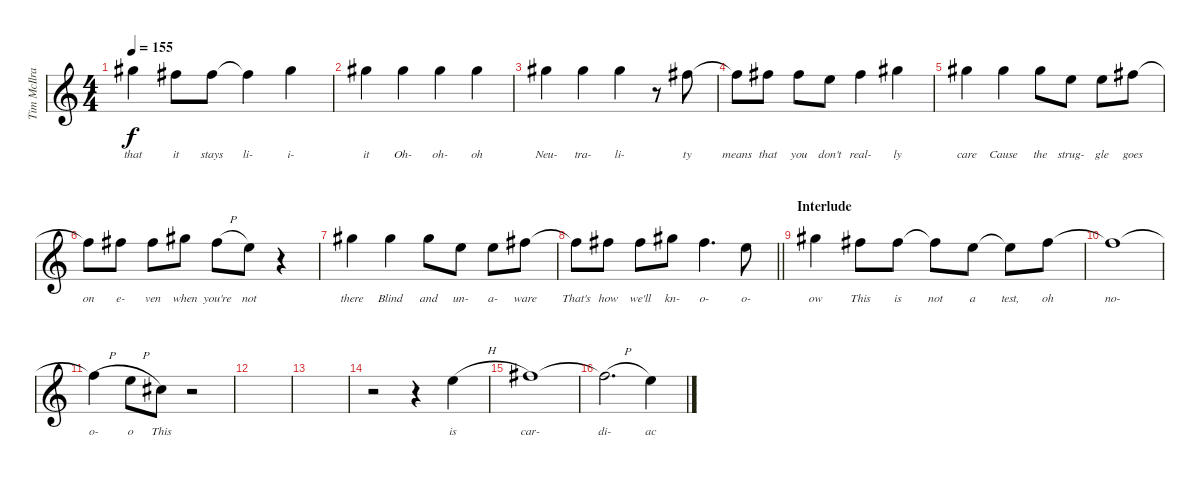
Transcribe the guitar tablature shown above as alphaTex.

\track ("Tim McIlrath - Vocals" "Tim McIlra") {instrument overdrivenguitar}
\staff {score}
\tuning (E4 B3 G3 D3 A2 E2) {hide}
\ts (4 4)
\tempo 155
\clef g2
\ks c
13.3.4{lyrics (0 "that") lyrics (1 "") lyrics (2 "") lyrics (3 "") lyrics (4 "") dy f} 11.3.8{lyrics (0 "it") lyrics (1 "") lyrics (2 "") lyrics (3 "") lyrics (4 "")} 11.3.8{lyrics (0 "stays") lyrics (1 "") lyrics (2 "") lyrics (3 "") lyrics (4 "")} 11.3{t}.4{lyrics (0 "li-") lyrics (1 "") lyrics (2 "") lyrics (3 "") lyrics (4 "")} 13.3.4{lyrics (0 "i-") lyrics (1 "") lyrics (2 "") lyrics (3 "") lyrics (4 "")} |
13.3.4{lyrics (0 "it") lyrics (1 "") lyrics (2 "") lyrics (3 "") lyrics (4 "")} 13.3.4{lyrics (0 "Oh-") lyrics (1 "") lyrics (2 "") lyrics (3 "") lyrics (4 "")} 13.3.4{lyrics (0 "oh-") lyrics (1 "") lyrics (2 "") lyrics (3 "") lyrics (4 "")} 13.3.4{lyrics (0 "oh") lyrics (1 "") lyrics (2 "") lyrics (3 "") lyrics (4 "")} |
13.3.4{lyrics (0 "Neu-") lyrics (1 "") lyrics (2 "") lyrics (3 "") lyrics (4 "")} 13.3.4{lyrics (0 "tra-") lyrics (1 "") lyrics (2 "") lyrics (3 "") lyrics (4 "")} 13.3.4{lyrics (0 "li-") lyrics (1 "") lyrics (2 "") lyrics (3 "") lyrics (4 "")} r.8 11.3.8{lyrics (0 "ty") lyrics (1 "") lyrics (2 "") lyrics (3 "") lyrics (4 "")} |
11.3{t}.8{lyrics (0 "means") lyrics (1 "") lyrics (2 "") lyrics (3 "") lyrics (4 "")} 11.3.8{lyrics (0 "that") lyrics (1 "") lyrics (2 "") lyrics (3 "") lyrics (4 "")} 11.3.8{lyrics (0 "you") lyrics (1 "") lyrics (2 "") lyrics (3 "") lyrics (4 "")} 9.3.8{lyrics (0 "don't") lyrics (1 "") lyrics (2 "") lyrics (3 "") lyrics (4 "")} 11.3.4{lyrics (0 "real-") lyrics (1 "") lyrics (2 "") lyrics (3 "") lyrics (4 "")} 13.3.4{lyrics (0 "ly") lyrics (1 "") lyrics (2 "") lyrics (3 "") lyrics (4 "")} |
13.3.4{lyrics (0 "care") lyrics (1 "") lyrics (2 "") lyrics (3 "") lyrics (4 "")} 13.3.4{lyrics (0 "Cause") lyrics (1 "") lyrics (2 "") lyrics (3 "") lyrics (4 "")} 13.3.8{lyrics (0 "the") lyrics (1 "") lyrics (2 "") lyrics (3 "") lyrics (4 "")} 9.3.8{lyrics (0 "strug-") lyrics (1 "") lyrics (2 "") lyrics (3 "") lyrics (4 "")} 9.3.8{lyrics (0 "gle") lyrics (1 "") lyrics (2 "") lyrics (3 "") lyrics (4 "")} 11.3.8{lyrics (0 "goes") lyrics (1 "") lyrics (2 "") lyrics (3 "") lyrics (4 "")} |
11.3{t}.8{lyrics (0 "on") lyrics (1 "") lyrics (2 "") lyrics (3 "") lyrics (4 "")} 11.3.8{lyrics (0 "e-") lyrics (1 "") lyrics (2 "") lyrics (3 "") lyrics (4 "")} 11.3.8{lyrics (0 "ven") lyrics (1 "") lyrics (2 "") lyrics (3 "") lyrics (4 "")} 13.3.8{lyrics (0 "when") lyrics (1 "") lyrics (2 "") lyrics (3 "") lyrics (4 "")} 11.3{h}.8{lyrics (0 "you're") lyrics (1 "") lyrics (2 "") lyrics (3 "") lyrics (4 "")} 9.3.8{lyrics (0 "not") lyrics (1 "") lyrics (2 "") lyrics (3 "") lyrics (4 "")} r.4 |
13.3.4{lyrics (0 "there") lyrics (1 "") lyrics (2 "") lyrics (3 "") lyrics (4 "")} 13.3.4{lyrics (0 "Blind") lyrics (1 "") lyrics (2 "") lyrics (3 "") lyrics (4 "")} 13.3.8{lyrics (0 "and") lyrics (1 "") lyrics (2 "") lyrics (3 "") lyrics (4 "")} 9.3.8{lyrics (0 "un-") lyrics (1 "") lyrics (2 "") lyrics (3 "") lyrics (4 "")} 9.3.8{lyrics (0 "a-") lyrics (1 "") lyrics (2 "") lyrics (3 "") lyrics (4 "")} 11.3.8{lyrics (0 "ware") lyrics (1 "") lyrics (2 "") lyrics (3 "") lyrics (4 "")} |
\barLineRight lightlight
11.3{t}.8{lyrics (0 "That's") lyrics (1 "") lyrics (2 "") lyrics (3 "") lyrics (4 "")} 11.3.8{lyrics (0 "how") lyrics (1 "") lyrics (2 "") lyrics (3 "") lyrics (4 "")} 11.3.8{lyrics (0 "we'll") lyrics (1 "") lyrics (2 "") lyrics (3 "") lyrics (4 "")} 13.3.8{lyrics (0 "kn-") lyrics (1 "") lyrics (2 "") lyrics (3 "") lyrics (4 "")} 11.3.4{d lyrics (0 "o-") lyrics (1 "") lyrics (2 "") lyrics (3 "") lyrics (4 "")} 9.3.8{lyrics (0 "o-") lyrics (1 "") lyrics (2 "") lyrics (3 "") lyrics (4 "")} |
\section ("" "Interlude")
13.3.4{lyrics (0 "ow") lyrics (1 "") lyrics (2 "") lyrics (3 "") lyrics (4 "")} 11.3.8{lyrics (0 "This") lyrics (1 "") lyrics (2 "") lyrics (3 "") lyrics (4 "")} 11.3.8{lyrics (0 "is") lyrics (1 "") lyrics (2 "") lyrics (3 "") lyrics (4 "")} 11.3{t}.8{lyrics (0 "not") lyrics (1 "") lyrics (2 "") lyrics (3 "") lyrics (4 "")} 9.3.8{lyrics (0 "a") lyrics (1 "") lyrics (2 "") lyrics (3 "") lyrics (4 "")} 9.3{t}.8{lyrics (0 "test,") lyrics (1 "") lyrics (2 "") lyrics (3 "") lyrics (4 "")} 11.3.8{lyrics (0 "oh") lyrics (1 "") lyrics (2 "") lyrics (3 "") lyrics (4 "")} |
11.3{t}.1{lyrics (0 "no-") lyrics (1 "") lyrics (2 "") lyrics (3 "") lyrics (4 "")} |
11.3{h t}.4{lyrics (0 "o-") lyrics (1 "") lyrics (2 "") lyrics (3 "") lyrics (4 "")} 9.3{h}.8{lyrics (0 "o") lyrics (1 "") lyrics (2 "") lyrics (3 "") lyrics (4 "")} 6.3.8{lyrics (0 "This") lyrics (1 "") lyrics (2 "") lyrics (3 "") lyrics (4 "")} r.2 |
|
|
r.2 r.4 9.3{h}.4{lyrics (0 "is") lyrics (1 "") lyrics (2 "") lyrics (3 "") lyrics (4 "")} |
11.3.1{lyrics (0 "car-") lyrics (1 "") lyrics (2 "") lyrics (3 "") lyrics (4 "")} |
11.3{h t}.2{d lyrics (0 "di-") lyrics (1 "") lyrics (2 "") lyrics (3 "") lyrics (4 "")} 9.3.4{lyrics (0 "ac") lyrics (1 "") lyrics (2 "") lyrics (3 "") lyrics (4 "")}
